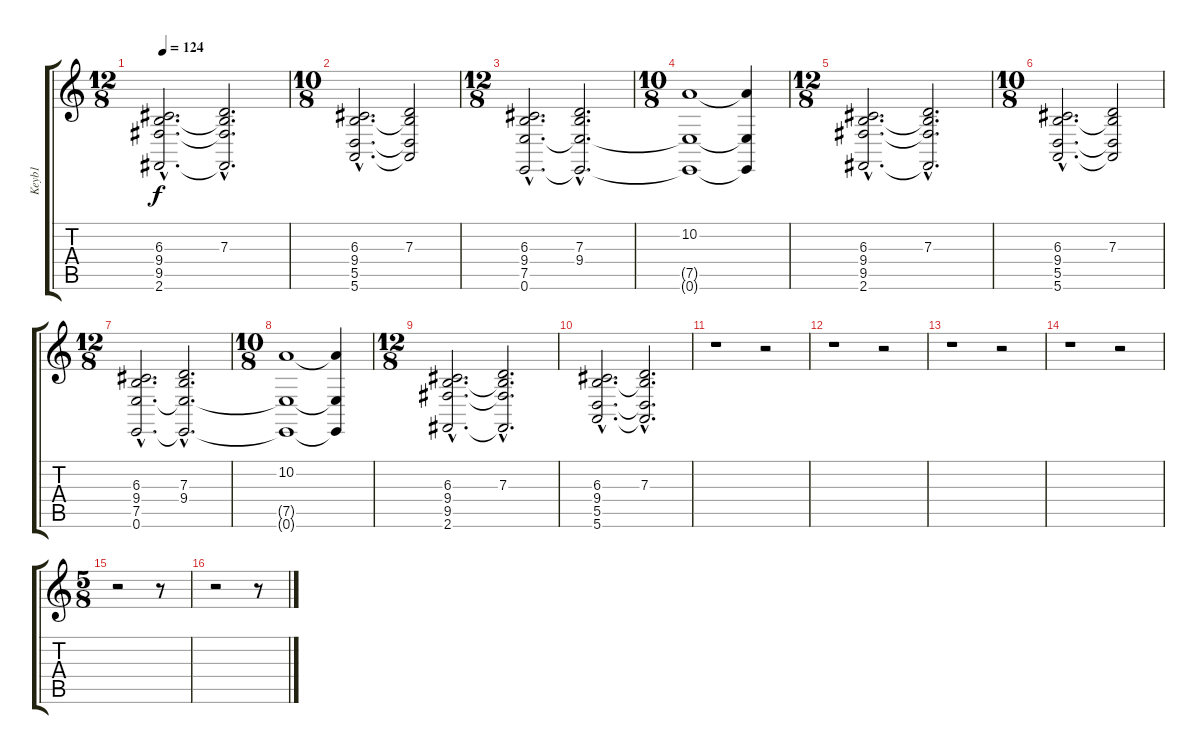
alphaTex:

\track ("Keyb1" "Keyb1") {instrument pad2warm}
\staff {score tabs}
\tuning (E4 B3 G3 D3 A2 E2) {hide}
\ts (12 8)
\tempo 124
\clef g2
\ks c
(6.3{hac} 9.4{hac} 9.5{hac} 2.6{hac}).2{d dy f} (7.3{hac} 9.4{hac t} 9.5{hac t} 2.6{hac t}).2{d} |
\ts (10 8)
(6.3{hac} 9.4{hac} 5.5{hac} 5.6{hac}).2{d} (7.3 9.4{t} 5.5{t} 5.6{t}).2 |
\ts (12 8)
(6.3{hac} 9.4{hac} 7.5{hac} 0.6{hac}).2{d} (7.3{hac} 9.4{hac} 7.5{hac t} 0.6{hac t}).2{d} |
\ts (10 8)
(10.2 7.5{t} 0.6{t}).1 (10.2{t} 7.5{t} 0.6{t}).4 |
\ts (12 8)
(6.3{hac} 9.4{hac} 9.5{hac} 2.6{hac}).2{d} (7.3{hac} 9.4{hac t} 9.5{hac t} 2.6{hac t}).2{d} |
\ts (10 8)
(6.3{hac} 9.4{hac} 5.5{hac} 5.6{hac}).2{d} (7.3 9.4{t} 5.5{t} 5.6{t}).2 |
\ts (12 8)
(6.3{hac} 9.4{hac} 7.5{hac} 0.6{hac}).2{d} (7.3{hac} 9.4{hac} 7.5{hac t} 0.6{hac t}).2{d} |
\ts (10 8)
(10.2 7.5{t} 0.6{t}).1 (10.2{t} 7.5{t} 0.6{t}).4 |
\ts (12 8)
(6.3{hac} 9.4{hac} 9.5{hac} 2.6{hac}).2{d} (7.3{hac} 9.4{hac t} 9.5{hac t} 2.6{hac t}).2{d} |
(6.3{hac} 9.4{hac} 5.5{hac} 5.6{hac}).2{d} (7.3{hac} 9.4{hac t} 5.5{hac t} 5.6{hac t}).2{d} |
r.1 r.2 |
r.1 r.2 |
r.1 r.2 |
r.1 r.2 |
\ts (5 8)
r.2 r.8 |
r.2 r.8
